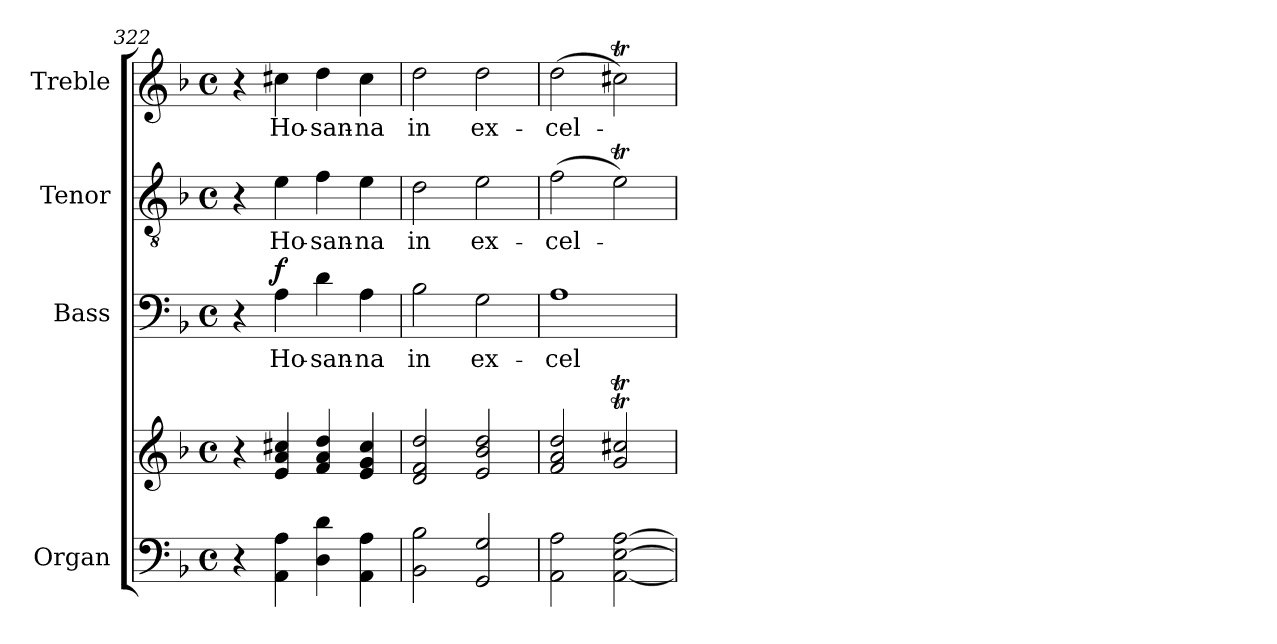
**kern	**kern	**kern	**text	**dynam	**kern	**text	**kern	**text
*part4	*part4	*part3	*part3	*part3	*part2	*part2	*part1	*part1
*staff5	*staff4	*staff3	*staff3	*staff3	*staff2	*staff2	*staff1	*staff1
*I"Organ	*	*I"Bass	*	*	*I"Tenor	*	*I"Treble	*
*I'Organ	*	*I'Bass	*	*	*I'Tenor	*	*I'Treble	*
*clefF4	*clefG2	*clefF4	*	*	*clefGv2	*	*clefG2	*
*k[b-]	*k[b-]	*k[b-]	*	*	*k[b-]	*	*k[b-]	*
*F:	*F:	*F:	*	*	*F:	*	*F:	*
*M4/4	*M4/4	*M4/4	*	*	*M4/4	*	*M4/4	*
*met(c)	*met(c)	*met(c)	*	*	*met(c)	*	*met(c)	*
=322	=322	=322	=322	=322	=322	=322	=322	=322
4r	4r	4r	.	.	4r	.	4r	.
!	!	!	!LO:LY:b	!LO:DY:b	!	!LO:LY:b	!	!LO:LY:b
4AA 4A	4e 4a 4cc#X	4A	Ho-	f	4e	Ho-	4cc#X	Ho-
!	!	!	!LO:LY:b	!	!	!LO:LY:b	!	!LO:LY:b
4D 4d	4f 4a 4dd	4d	-san-	.	4f	-san-	4dd	-san-
!	!	!	!LO:LY:b	!	!	!LO:LY:b	!	!LO:LY:b
4AA 4A	4e 4g 4cc#	4A	-na	.	4e	-na	4cc#	-na
=323	=323	=323	=323	=323	=323	=323	=323	=323
!	!	!	!LO:LY:b	!	!	!LO:LY:b	!	!LO:LY:b
2BB- 2B-	2d 2f 2dd	2B-	in	.	2d	in	2dd	in
!	!	!	!LO:LY:b	!	!	!LO:LY:b	!	!LO:LY:b
2GG 2G	2e 2b- 2dd	2G	ex-	.	2e	ex-	2dd	ex-
=324	=324	=324	=324	=324	=324	=324	=324	=324
!	!	!	!LO:LY:b	!	!	!LO:LY:b	!	!LO:LY:b
2AA 2A	2f 2a 2dd	1A	-cel-	.	(>2f	-cel-	(>2dd	-cel-
[2AA [2E [2A	2gT 2cc#XT	.	.	.	2et)	.	2cc#Xt)	.
=	=	=	=	=	=	=	=	=
*-	*-	*-	*-	*-	*-	*-	*-	*-
